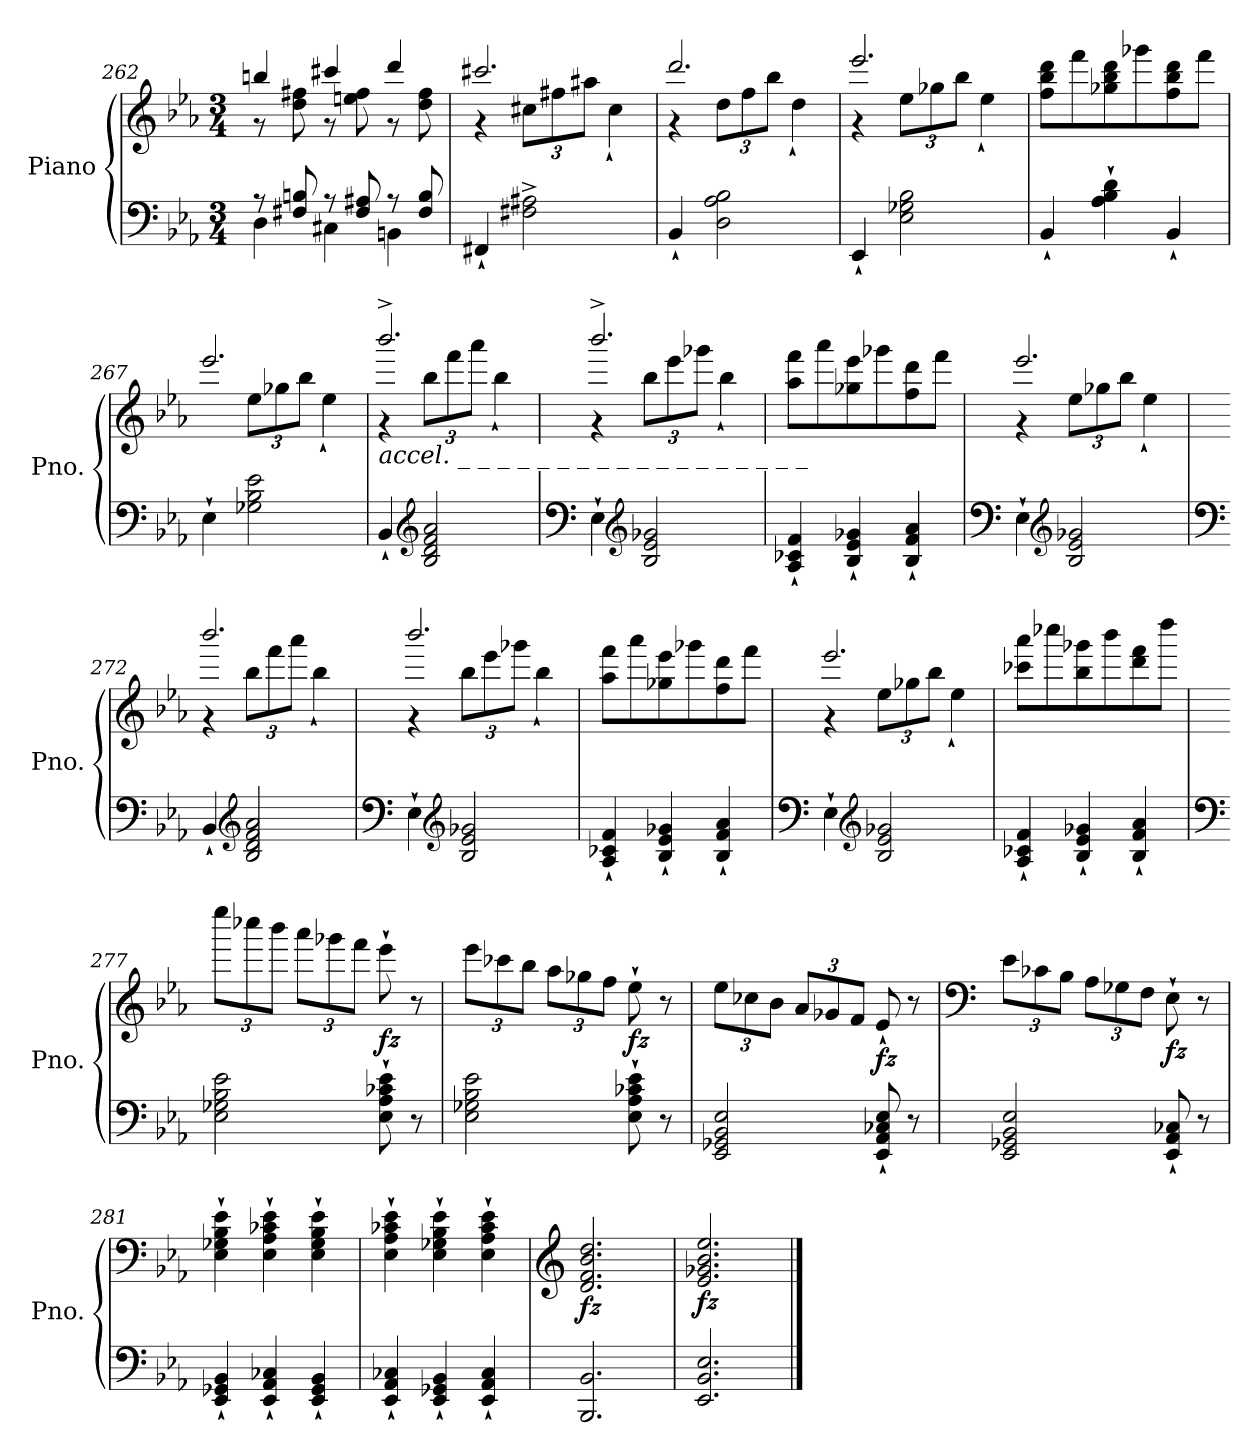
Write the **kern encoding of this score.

**kern	**kern	**dynam
*part1	*part1	*part1
*staff2	*staff1	*staff1/2
*I"Piano	*	*
*I'Pno.	*	*
*clefF4	*clefG2	*
*k[b-e-a-]	*k[b-e-a-]	*
*M3/4	*M3/4	*
=262	=262	=262
*^	*^	*
8r	4D\	4bbn/	8r	.
8F#X/ 8Bn/	.	.	8dd\ 8ff#X\	.
8r	4C#X\	4ccc#X/	8r	.
8F#/ 8A#X/	.	.	8een\ 8ff#\	.
8r	4BBn\	4ddd/	8r	.
8F#/ 8B/	.	.	8dd\ 8ff#\	.
*v	*v	*	*	*
!!LO:LB:g=z	!!
=263	=263	=263	=263
4FF#X`/	2.ccc#X/	4r	.
*	*	*Xbrackettup	*
2F#X\^ 2A#X\^	.	12cc#X\L	.
.	.	12ff#X\	.
.	.	12aa#X\J	.
.	.	4cc#`\	.
=264	=264	=264	=264
4BB-`/	2.ddd/	4r	.
2D\ 2A-\ 2B-\	.	12dd\L	.
.	.	12ff\	.
.	.	12bb-\J	.
.	.	4dd`\	.
=265	=265	=265	=265
4EE-`/	2.eee-/	4r	.
2E-\ 2G-X\ 2B-\	.	12ee-\L	.
.	.	12gg-X\	.
.	.	12bb-\J	.
.	.	4ee-`\	.
*	*v	*v	*
=266	=266	=266
4BB-`/	8ff\ 8bb-\ 8ddd\L	.
.	8fff\	.
4A-\` 4B-\` 4d\`	8gg-X\ 8bb-\ 8ddd\	.
.	8ggg-X\	.
4BB-`/	8ff\ 8bb-\ 8ddd\	.
.	8fff\J	.
=267	=267	=267
*	*^	*
4E-`\	2.eee-/	4ryy	.
2G-X\ 2B-\ 2e-\	.	12ee-\L	.
.	.	12gg-X\	.
.	.	12bb-\J	.
.	.	4ee-`\	.
!!LO:LB:g=z	!!
=268	=268	=268	=268
*	*MM210	*	*
!	!LO:TX:b:i:t=accel. _ _ _ _ _ _ _ _ _ _ _ _ _ _ _ _ _ _	!	!
4BB-`/	2.bbb-^/	4r	.
*clefG2	*	*	*
2B-/ 2d/ 2f/ 2a-/	.	12bb-\L	.
.	.	12fff\	.
.	.	12aaa-\J	.
.	.	4bb-`\	.
=269	=269	=269	=269
*clefF4	*	*	*
4E-`\	2.bbb-^/	4r	.
*clefG2	*	*	*
2B-/ 2e-/ 2g-X/	.	12bb-\L	.
.	.	12eee-\	.
.	.	12ggg-X\J	.
*	*MM217	*	*
.	.	4bb-`\	.
*	*v	*v	*
=270	=270	=270
4A-/` 4c-X/` 4f/`	8aa-\ 8fff\L	.
.	8aaa-\	.
4B-/` 4e-/` 4g-X/`	8gg-X\ 8eee-\	.
.	8ggg-X\	.
4B-/` 4f/` 4a-/`	8ff\ 8ddd\	.
.	8fff\J	.
=271	=271	=271
*clefF4	*	*
*	*^	*
4E-`\	2.eee-/	4r	.
*clefG2	*	*	*
*	*MM224	*	*
2B-/ 2e-/ 2g-X/	.	12ee-\L	.
.	.	12gg-X\	.
.	.	12bb-\J	.
.	.	4ee-`\	.
!!LO:LB:g=z	!!
=272	=272	=272	=272
*clefF4	*	*	*
4BB-`/	2.bbb-/	4r	.
*clefG2	*	*	*
2B-/ 2d/ 2f/ 2a-/	.	12bb-\L	.
.	.	12fff\	.
.	.	12aaa-\J	.
.	.	4bb-`\	.
=273	=273	=273	=273
*clefF4	*	*	*
*	*MM231	*	*
4E-`\	2.bbb-/	4r	.
*clefG2	*	*	*
2B-/ 2e-/ 2g-X/	.	12bb-\L	.
.	.	12eee-\	.
.	.	12ggg-X\J	.
.	.	4bb-`\	.
*	*v	*v	*
=274	=274	=274
4A-/` 4c-X/` 4f/`	8aa-\ 8fff\L	.
.	8aaa-\	.
4B-/` 4e-/` 4g-X/`	8gg-X\ 8eee-\	.
.	8ggg-X\	.
*	*MM238	*
4B-/` 4f/` 4a-/`	8ff\ 8ddd\	.
.	8fff\J	.
=275	=275	=275
*clefF4	*	*
*	*^	*
4E-`\	2.eee-/	4r	.
*clefG2	*	*	*
2B-/ 2e-/ 2g-X/	.	12ee-\L	.
.	.	12gg-X\	.
.	.	12bb-\J	.
.	.	4ee-`\	.
*	*v	*v	*
!!LO:LB:g=z
=276	=276	=276
4A-/` 4c-X/` 4f/`	8ccc-X\ 8aaa-\L	.
.	8cccc-X\	.
4B-/` 4e-/` 4g-X/`	8bb-\ 8ggg-X\	.
.	8bbb-\	.
4B-/` 4f/` 4a-/`	8ddd\ 8fff\	.
.	8dddd\J	.
=277	=277	=277
*clefF4	*	*
2E-\ 2G-X\ 2B-\ 2e-\	12eeee-\L	.
.	12cccc-X\	.
.	12bbb-\J	.
.	12aaa-\L	.
.	12ggg-X\	.
.	12fff\J	.
!	!	!LO:DY:b
8E-\` 8A-\` 8c-X\` 8e-\`	8eee-`\	fz
8r	8r	.
=278	=278	=278
2E-\ 2G-X\ 2B-\ 2e-\	12eee-\L	.
.	12ccc-X\	.
.	12bb-\J	.
.	12aa-\L	.
.	12gg-X\	.
.	12ff\J	.
!	!	!LO:DY:b
8E-\` 8A-\` 8c-X\` 8e-\`	8ee-`\	fz
8r	8r	.
!!LO:LB:g=z
=279	=279	=279
2EE-/ 2GG-X/ 2BB-/ 2E-/	12ee-\L	.
.	12cc-X\	.
.	12b-\J	.
.	12a-/L	.
.	12g-X/	.
.	12f/J	.
!	!	!LO:DY:b
8EE-/` 8AA-/` 8C-X/` 8E-/`	8e-`/	fz
8r	8r	.
=280	=280	=280
*	*clefF4	*
2EE-/ 2GG-X/ 2BB-/ 2E-/	12e-\L	.
.	12c-X\	.
.	12B-\J	.
.	12A-\L	.
.	12G-X\	.
.	12F\J	.
!	!	!LO:DY:b
8EE-/` 8AA-/` 8C-X/`	8E-`\	fz
8r	8r	.
=281	=281	=281
4EE-/` 4GG-X/` 4BB-/`	4E-\` 4G-X\` 4B-\` 4e-\`	.
4EE-/` 4AA-/` 4C-X/`	4E-\` 4A-\` 4c-X\` 4e-\`	.
4EE-/` 4GG-/` 4BB-/`	4E-\` 4G-\` 4B-\` 4e-\`	.
=282	=282	=282
4EE-/` 4AA-/` 4C-X/`	4E-\` 4A-\` 4c-X\` 4e-\`	.
4EE-/` 4GG-X/` 4BB-/`	4E-\` 4G-X\` 4B-\` 4e-\`	.
4EE-/` 4AA-/` 4C-/`	4E-\` 4A-\` 4c-\` 4e-\`	.
=283	=283	=283
*	*clefG2	*
!	!	!LO:DY:b
2.BBB-/ 2.BB-/	2.d/ 2.f/ 2.b-/ 2.dd/	fz
=284	=284	=284
!	!	!LO:DY:b
2.EE-/ 2.BB-/ 2.E-/	2.e-/ 2.g-X/ 2.b-/ 2.ee-/	fz
==	==	==
*-	*-	*-
